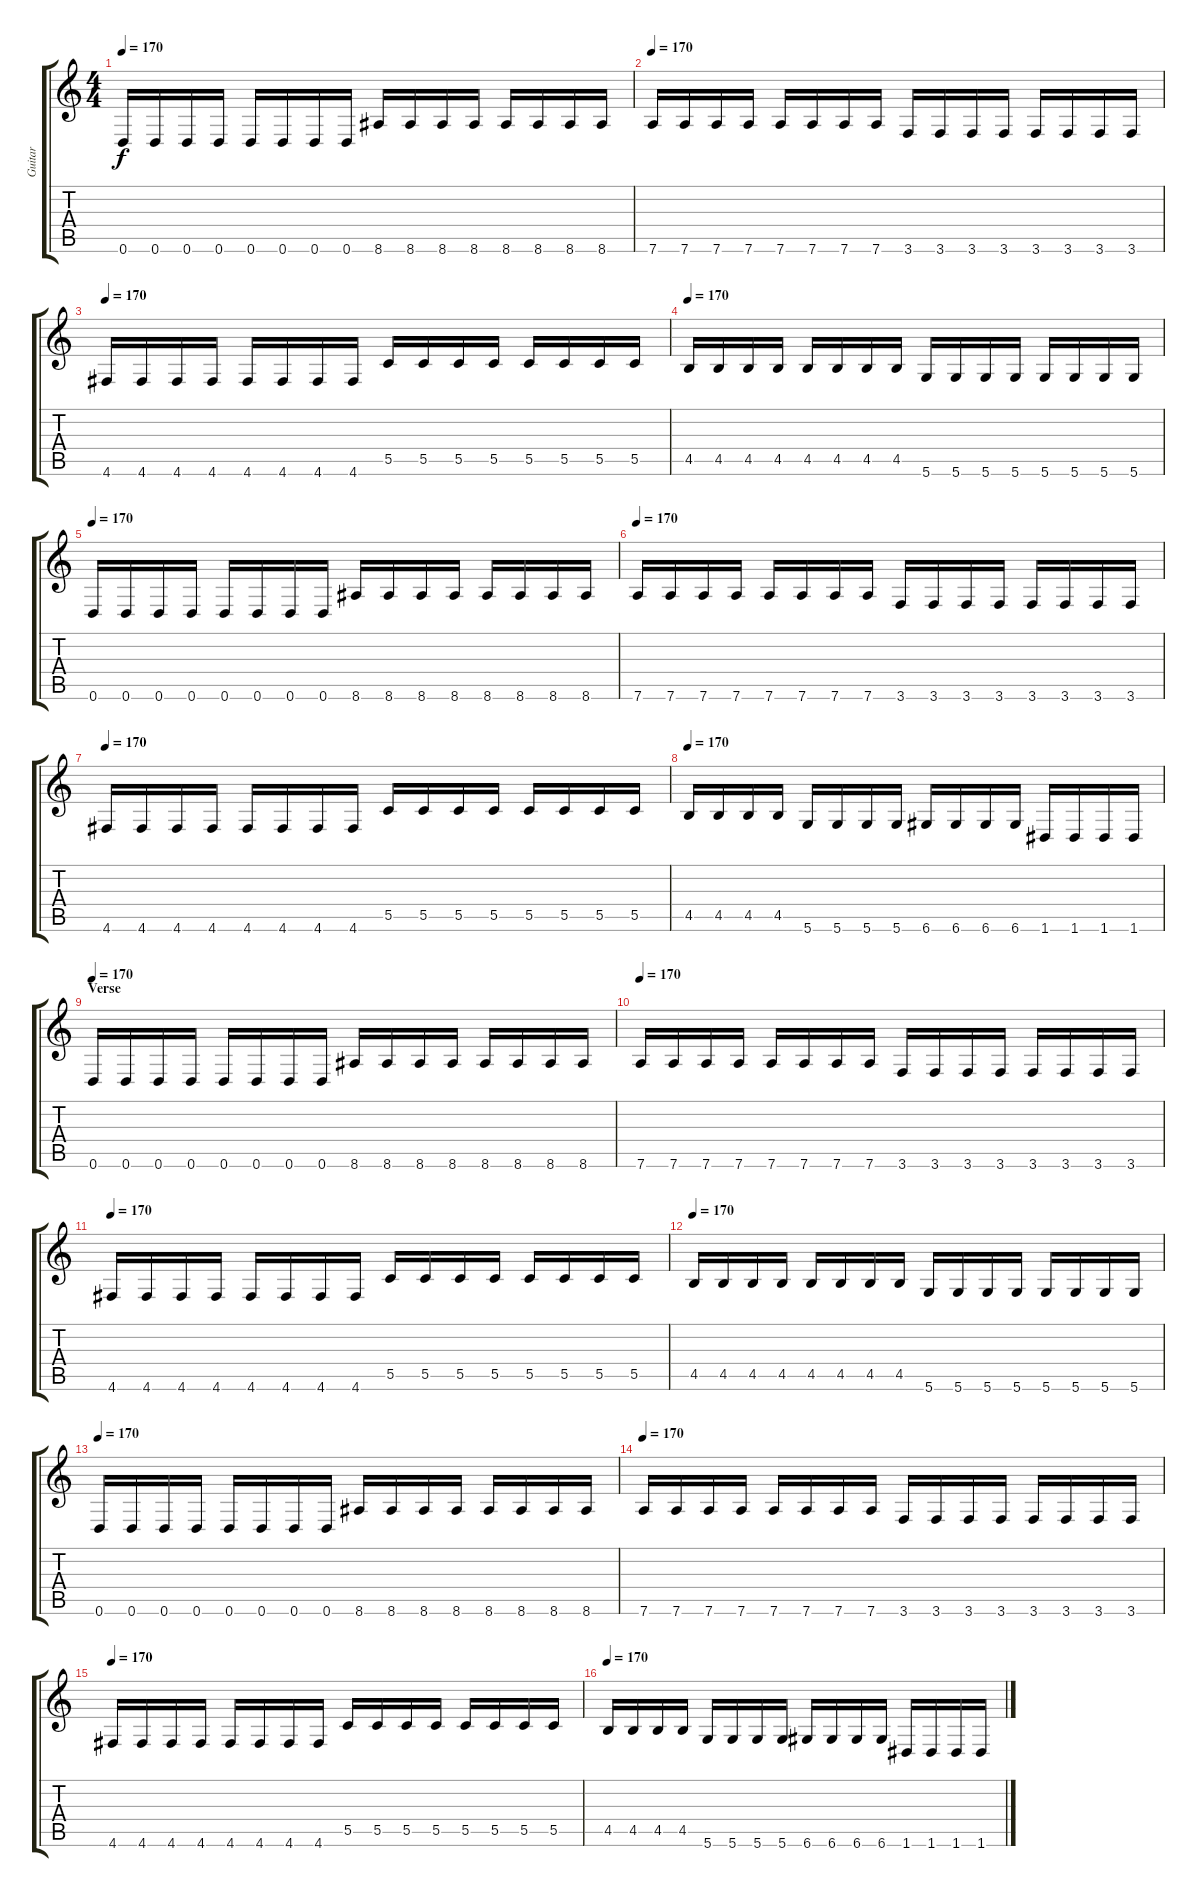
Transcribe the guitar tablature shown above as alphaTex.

\track ("Guitar" "Guitar") {instrument distortionguitar}
\staff {score tabs}
\tuning (D4 A3 F3 C3 G2 D2) {hide}
\ts (4 4)
\tempo 170
\clef g2
\ks c
0.6.16{dy f} 0.6.16 0.6.16 0.6.16 0.6.16 0.6.16 0.6.16 0.6.16 8.6.16 8.6.16 8.6.16 8.6.16 8.6.16 8.6.16 8.6.16 8.6.16 |
\tempo 170
7.6.16 7.6.16 7.6.16 7.6.16 7.6.16 7.6.16 7.6.16 7.6.16 3.6.16 3.6.16 3.6.16 3.6.16 3.6.16 3.6.16 3.6.16 3.6.16 |
\tempo 170
4.6.16 4.6.16 4.6.16 4.6.16 4.6.16 4.6.16 4.6.16 4.6.16 5.5.16 5.5.16 5.5.16 5.5.16 5.5.16 5.5.16 5.5.16 5.5.16 |
\tempo 170
4.5.16 4.5.16 4.5.16 4.5.16 4.5.16 4.5.16 4.5.16 4.5.16 5.6.16 5.6.16 5.6.16 5.6.16 5.6.16 5.6.16 5.6.16 5.6.16 |
\tempo 170
0.6.16 0.6.16 0.6.16 0.6.16 0.6.16 0.6.16 0.6.16 0.6.16 8.6.16 8.6.16 8.6.16 8.6.16 8.6.16 8.6.16 8.6.16 8.6.16 |
\tempo 170
7.6.16 7.6.16 7.6.16 7.6.16 7.6.16 7.6.16 7.6.16 7.6.16 3.6.16 3.6.16 3.6.16 3.6.16 3.6.16 3.6.16 3.6.16 3.6.16 |
\tempo 170
4.6.16 4.6.16 4.6.16 4.6.16 4.6.16 4.6.16 4.6.16 4.6.16 5.5.16 5.5.16 5.5.16 5.5.16 5.5.16 5.5.16 5.5.16 5.5.16 |
\tempo 170
4.5.16 4.5.16 4.5.16 4.5.16 5.6.16 5.6.16 5.6.16 5.6.16 6.6.16 6.6.16 6.6.16 6.6.16 1.6.16 1.6.16 1.6.16 1.6.16 |
\section ("" "Verse")
\tempo 170
0.6.16 0.6.16 0.6.16 0.6.16 0.6.16 0.6.16 0.6.16 0.6.16 8.6.16 8.6.16 8.6.16 8.6.16 8.6.16 8.6.16 8.6.16 8.6.16 |
\tempo 170
7.6.16 7.6.16 7.6.16 7.6.16 7.6.16 7.6.16 7.6.16 7.6.16 3.6.16 3.6.16 3.6.16 3.6.16 3.6.16 3.6.16 3.6.16 3.6.16 |
\tempo 170
4.6.16 4.6.16 4.6.16 4.6.16 4.6.16 4.6.16 4.6.16 4.6.16 5.5.16 5.5.16 5.5.16 5.5.16 5.5.16 5.5.16 5.5.16 5.5.16 |
\tempo 170
4.5.16 4.5.16 4.5.16 4.5.16 4.5.16 4.5.16 4.5.16 4.5.16 5.6.16 5.6.16 5.6.16 5.6.16 5.6.16 5.6.16 5.6.16 5.6.16 |
\tempo 170
0.6.16 0.6.16 0.6.16 0.6.16 0.6.16 0.6.16 0.6.16 0.6.16 8.6.16 8.6.16 8.6.16 8.6.16 8.6.16 8.6.16 8.6.16 8.6.16 |
\tempo 170
7.6.16 7.6.16 7.6.16 7.6.16 7.6.16 7.6.16 7.6.16 7.6.16 3.6.16 3.6.16 3.6.16 3.6.16 3.6.16 3.6.16 3.6.16 3.6.16 |
\tempo 170
4.6.16 4.6.16 4.6.16 4.6.16 4.6.16 4.6.16 4.6.16 4.6.16 5.5.16 5.5.16 5.5.16 5.5.16 5.5.16 5.5.16 5.5.16 5.5.16 |
\tempo 170
4.5.16 4.5.16 4.5.16 4.5.16 5.6.16 5.6.16 5.6.16 5.6.16 6.6.16 6.6.16 6.6.16 6.6.16 1.6.16 1.6.16 1.6.16 1.6.16
